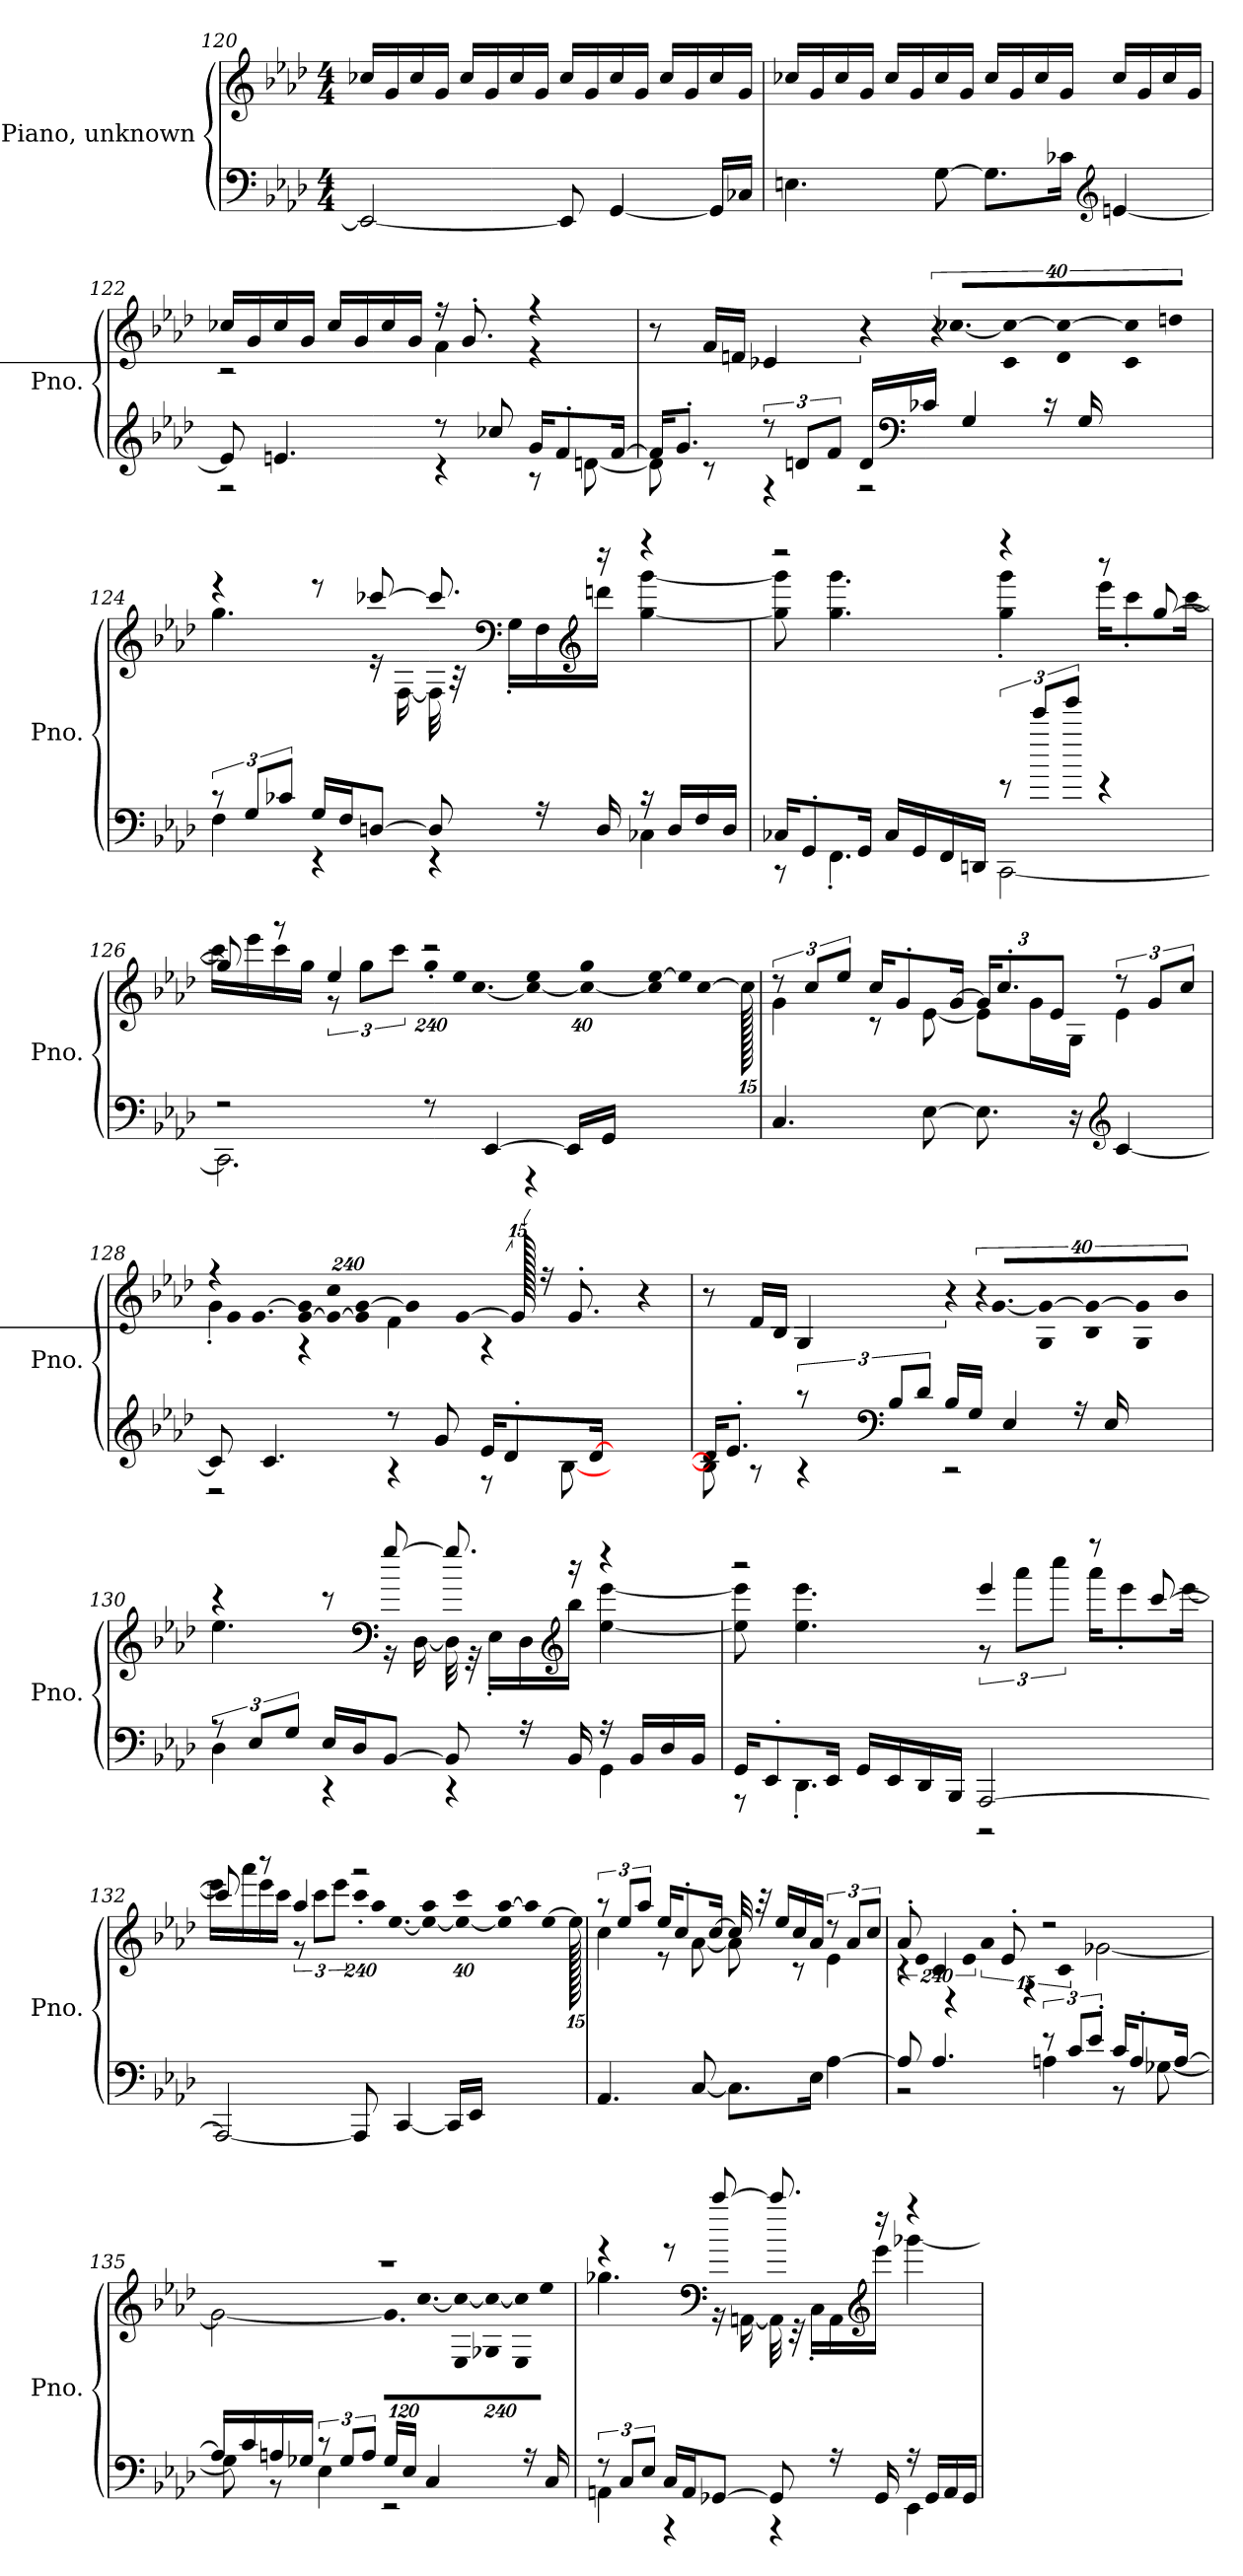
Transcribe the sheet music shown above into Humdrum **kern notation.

**kern	**kern
*part1	*part1
*staff2	*staff1
*I"Piano, unknown	*
*I'Pno.	*
*clefF4	*clefG2
*k[b-e-a-d-]	*k[b-e-a-d-]
*M4/4	*M4/4
=120	=120
2EE/_	16cc-X/LL
.	16g/
.	16cc-/
.	16g/JJ
.	16cc-/LL
.	16g/
.	16cc-/
.	16g/JJ
8EE/]	16cc-/LL
.	16g/
[4GG/	16cc-/
.	16g/JJ
.	16cc-/LL
.	16g/
16GG/LL]	16cc-/
16C-X/JJ	16g/JJ
!!LO:LB:g=z
=121	=121
4.En\	16cc-X/LL
.	16g/
.	16cc-/
.	16g/JJ
.	16cc-/LL
.	16g/
[8G\	16cc-/
.	16g/JJ
8.G\L]	16cc-/LL
.	16g/
.	16cc-/
16c-X\Jk	16g/JJ
*clefG2	*
[4en/	16cc-/LL
.	16g/
.	16cc-/
.	16g/JJ
=122	=122
*^	*^
8e/]	2r	16cc-X/LL	2r
.	.	16g/	.
4.en/	.	16cc-/	.
.	.	16g/JJ	.
.	.	16cc-/LL	.
.	.	16g/	.
.	.	16cc-/	.
.	.	16g/JJ	.
8r	4r	16r	4f\
.	.	8.g'/	.
8cc-X/	.	.	.
16g/KL	8r	4r	4r
8f'/	.	.	.
.	[8dn\	.	.
[16f/Jk	.	.	.
*	*	*v	*v
!!LO:LB:g=z
=123	=123	=123
16f/KL]	8d\]	8r
8.g'/J	.	.
.	8r	16f/LL
.	.	16dn/JJ
12r	4r	4c-X/
12dn/L	.	.
12f/J	.	.
!	!	!LO:N:vis=16
16d/LL	2r	1920%137r
*clefF4	*	*
16c-X/JJ	.	.
!	!	!LO:N:vis=32
.	.	640%23r
!	!	!LO:N:vis=16.
.	.	[960%103cc-X/LL
4G/	.	.
!	!	!LO:N:vis=16
.	.	1920%137c-/ 1920%137cc-/_
!	!	!LO:N:vis=16
.	.	1920%137d/ 1920%137cc-/_
!	!	!LO:N:vis=16
.	.	1920%137c-/ 1920%137cc-/]
16r	.	.
!	!	!LO:N:vis=16
.	.	1920%137ddn/JJ
16G/	.	.
!!LO:LB:g=z
=124	=124	=124
*	*	*^
12r	4F\	4r	4.gg\
12G/L	.	.	.
12c-X/J	.	.	.
16G/LL	4r	8r	.
16F/J	.	.	.
[8Dn/J	.	[8ccc-X/	16r
.	.	.	[16F\
8D/]	4r	8.ccc-/]	32F\]
.	.	.	32r
*	*	*clefF4	*
.	.	.	16G'\LL
16r	.	.	16F\
*	*	*clefG2	*
16D/	.	16r	16dddn\JJ
16r	4C-X\	4r	[4gg\ [4ggg\
16D/LL	.	.	.
16F/	.	.	.
16D/JJ	.	.	.
=125	=125	=125	=125
16C-X/KL	8r	2r	8gg\] 8ggg\]
8GG'/	.	.	.
.	4.FF'\	.	4.gg\ 4.ggg\
16GG/Jk	.	.	.
16C-/LL	.	.	.
16GG/	.	.	.
16FF/	.	.	.
16DDn/JJ	.	.	.
12r	[2CC\	4r	4gg\' 4ggg\'
12eee-/L	.	.	.
12ggg/J	.	.	.
4r	.	8r	16eee-\KL
.	.	.	8ccc'\
.	.	[8gg/	.
.	.	.	[16ccc\Jk
!!LO:LB:g=z	!!
=126	=126	=126	=126
2r	2.CC\]	8gg/]	16ccc\LL]
.	.	.	16eee-\
.	.	8r	16ccc\
.	.	.	16gg\JJ
.	.	4ee-/	12r
.	.	.	12gg\L
.	.	.	12ccc\J
*	*	*	*Xbrackettup
!	!	!	!LO:N:vis=16
8r	.	2r	1920%137gg'\LL
!	!	!	!LO:N:vis=32
.	.	.	640%23ee-\K
!	!	!	!LO:N:vis=16.
.	.	.	[960%103cc\
[4EE-/	.	.	.
!	!	!	!LO:N:vis=16
.	.	.	1920%137cc\_ 1920%137ee-\
.	4r	.	.
!	!	!	!LO:N:vis=16
.	.	.	1920%137cc\_ 1920%137gg\
!	!	!	!LO:N:vis=32
.	.	.	640%23cc\] [640%23ee-\L
16EE-/LL]	.	.	.
!	!	!	!LO:N:vis=32
.	.	.	640%23ee-\J]
.	.	.	[240%17cc\J
16GG/JJ	.	.	.
1920ryy	1920ryy	1920ryy	1920cc\]
*v	*v	*	*
=127	=127	=127
*	*brackettup	*
4.C/	12r	4g\
.	12cc/L	.
.	12ee-/J	.
.	16cc/KL	8r
.	8g'/	.
[8E-\	.	[8e-\
.	[16g/Jk	.
*	*Xbrackettup	*
8.E-\]	24g/KL]	8e-\L]
.	12.cc'/	.
.	.	16g\L
.	12e-/J	.
16r	.	16G\JJ
*clefG2	*	*
*	*brackettup	*
[4c/	12r	4e-\
.	12g/L	.
.	12cc/J	.
!!LO:LB:g=z	!!
=128	=128	=128
*^	*	*
!	!	!LO:N:vis=32	!
8c/]	2r	640%23r	4g'\
!	!	!LO:N:vis=16	!
.	.	1920%137e-/LL	.
!	!	!LO:N:vis=16.	!
.	.	[960%103e-/	.
4.c/	.	.	.
!	!	!LO:N:vis=16	!
.	.	1920%137e-/_ 1920%137g/	.
.	.	.	4r
!	!	!LO:N:vis=16	!
.	.	1920%137e-/_ 1920%137cc/	.
!	!	!LO:N:vis=32	!
.	.	640%23e-/] [640%23g/L	.
!	!	!LO:N:vis=32	!
.	.	640%23g/J]	.
.	.	[240%17e-/J	.
8r	4r	1920e-/]	4d-\
.	.	16r	.
.	.	8.e-'/	.
8g/	.	.	.
16e-/KL	8r	.	4r
.	.	4r	.
8d-'/	.	.	.
.	[8B-\	.	.
[16d-/Jk	.	.	.
1920ryy	1920ryy	.	1920ryy
*	*	*v	*v
=129	=129	=129
16d-/KL]	8B-\]	8r
8.e-'/J	.	.
.	8r	16d-/LL
.	.	16B-/JJ
12r	4r	4G/
*clefF4	*	*
12B-/L	.	.
12d-/J	.	.
!	!	!LO:N:vis=16
16B-/LL	2r	1920%137r
16G/JJ	.	.
!	!	!LO:N:vis=32
.	.	640%23r
!	!	!LO:N:vis=16.
.	.	[960%103g/LL
4E-/	.	.
!	!	!LO:N:vis=16
.	.	1920%137G/ 1920%137g/_
!	!	!LO:N:vis=16
.	.	1920%137B-/ 1920%137g/_
!	!	!LO:N:vis=16
.	.	1920%137G/ 1920%137g/]
16r	.	.
!	!	!LO:N:vis=16
.	.	1920%137b-/JJ
16E-/	.	.
!!LO:PB:g=z
=130	=130	=130
*	*	*^
12r	4D-\	4r	4.ee-\
12E-/L	.	.	.
12G/J	.	.	.
16E-/LL	4r	8r	.
16D-/J	.	.	.
*	*	*clefF4	*
[8BB-/J	.	[8gg/	16r
.	.	.	[16D-\
8BB-/]	4r	8.gg/]	32D-\]
.	.	.	32r
.	.	.	16E-'\LL
16r	.	.	16D-\
*	*	*clefG2	*
16BB-/	.	16r	16bb-\JJ
16r	4GG\	4r	[4ee-\ [4eee-\
16BB-/LL	.	.	.
16D-/	.	.	.
16BB-/JJ	.	.	.
=131	=131	=131	=131
16GG/KL	8r	2r	8ee-\] 8eee-\]
8EE-'/	.	.	.
.	4.DD-'\	.	4.ee-\ 4.eee-\
16EE-/Jk	.	.	.
16GG/LL	.	.	.
16EE-/	.	.	.
16DD-/	.	.	.
16BBB-/JJ	.	.	.
[2AAA-/	2r	4eee-/	12r
.	.	.	12aaa-\L
.	.	.	12cccc\J
.	.	8r	16aaa-\KL
.	.	.	8eee-'\
.	.	[8ccc/	.
.	.	.	[16eee-\Jk
*v	*v	*	*
!!LO:LB:g=z	!!
=132	=132	=132
2AAA-/_	8ccc/]	16eee-\LL]
.	.	16aaa-\
.	8r	16eee-\
.	.	16ccc\JJ
.	4aa-/	12r
.	.	12ccc\L
.	.	12eee-\J
*	*	*Xbrackettup
!	!	!LO:N:vis=16
8AAA-/]	2r	1920%137ccc'\LL
!	!	!LO:N:vis=32
.	.	640%23aa-\K
!	!	!LO:N:vis=16.
.	.	[960%103ee-\
[4CC/	.	.
!	!	!LO:N:vis=16
.	.	1920%137ee-\_ 1920%137aa-\
!	!	!LO:N:vis=16
.	.	1920%137ee-\_ 1920%137ccc\
!	!	!LO:N:vis=32
.	.	640%23ee-\] [640%23aa-\L
16CC/LL]	.	.
!	!	!LO:N:vis=32
.	.	640%23aa-\J]
.	.	[240%17ee-\J
16EE-/JJ	.	.
1920ryy	1920ryy	1920ee-\]
=133	=133	=133
*	*brackettup	*
4.AA-/	12r	4cc\
.	12ee-/L	.
.	12aa-/J	.
.	16ee-/KL	8r
.	8cc'/	.
[8C/	.	[8a-\
.	[16cc/Jk	.
8.C\L]	32cc/]	8a-\]
.	32r	.
.	16ee-/LL	.
.	16cc/	8r
16E-\Jk	16a-/JJ	.
[4A-\	12r	4e-\
.	12a-/L	.
.	12cc/J	.
!!LO:LB:g=z	!!
=134	=134	=134
*^	*	*
!	!	!	!LO:N:vis=16
8A-/]	2r	8a-'/	1920%137r
!	!	!	!LO:N:vis=16
.	.	.	1920%137e-\
4.A-/	.	4c/	.
!	!	!	!LO:N:vis=16
.	.	.	1920%137r
!	!	!	!LO:N:vis=16
.	.	.	1920%137e-\
.	.	.	1920ryy
!	!	!	!LO:N:vis=16
.	.	.	1920%137a-\
!	!	!	!LO:N:vis=16
.	.	.	1920%137r
.	.	8e-'/	.
!	!	!	!LO:N:vis=16
.	.	.	1920%137c\
12r	4An\	2r	[2g-X\
12c/L	.	.	.
12e-'/J	.	.	.
16c/KL	8r	.	.
8A'/	.	.	.
.	[8G-X\	.	.
[16A/Jk	.	.	.
=135	=135	=135	=135
16A/LL]	8G-\]	1r	2g-\_
16c/	.	.	.
16An/	8r	.	.
16G-X/JJ	.	.	.
12r	4E-\	.	.
12G-/L	.	.	.
12A/J	.	.	.
*	*	*	*Xbrackettup
!	!	!	!LO:N:vis=16.
16G-/LL	2r	.	960%103g-\LL]
16E-/JJ	.	.	.
!	!	!	!LO:N:vis=16.
.	.	.	[960%103cc\
4C/	.	.	.
!	!	!	!LO:N:vis=16
.	.	.	1920%137E-\ 1920%137cc\_
!	!	!	!LO:N:vis=16
.	.	.	1920%137G-X\ 1920%137cc\_
!	!	!	!LO:N:vis=16
.	.	.	1920%137E-\ 1920%137cc\]
16r	.	.	.
!	!	!	!LO:N:vis=16
.	.	.	1920%137ee-\JJ
16C/	.	.	.
!!LO:LB:g=z	!!
=136	=136	=136	=136
12r	4AAn\	4r	4.gg-X\
12C/L	.	.	.
12E-/J	.	.	.
16C/LL	4r	8r	.
16AA/J	.	.	.
*	*	*clefF4	*
[8GG-X/J	.	[8ccc/	16r
.	.	.	[16AAn\
8GG-/]	4r	8.ccc/]	32AA\]
.	.	.	32r
.	.	.	16C'\LL
16r	.	.	16AA\
*	*	*clefG2	*
16GG-/	.	16r	16eee-\JJ
16r	4EE-\	4r	[4ggg-X\
16GG-/LL	.	.	.
16AA/	.	.	.
16GG-/JJ	.	.	.
*v	*v	*	*
*	*v	*v
=	=
*-	*-
